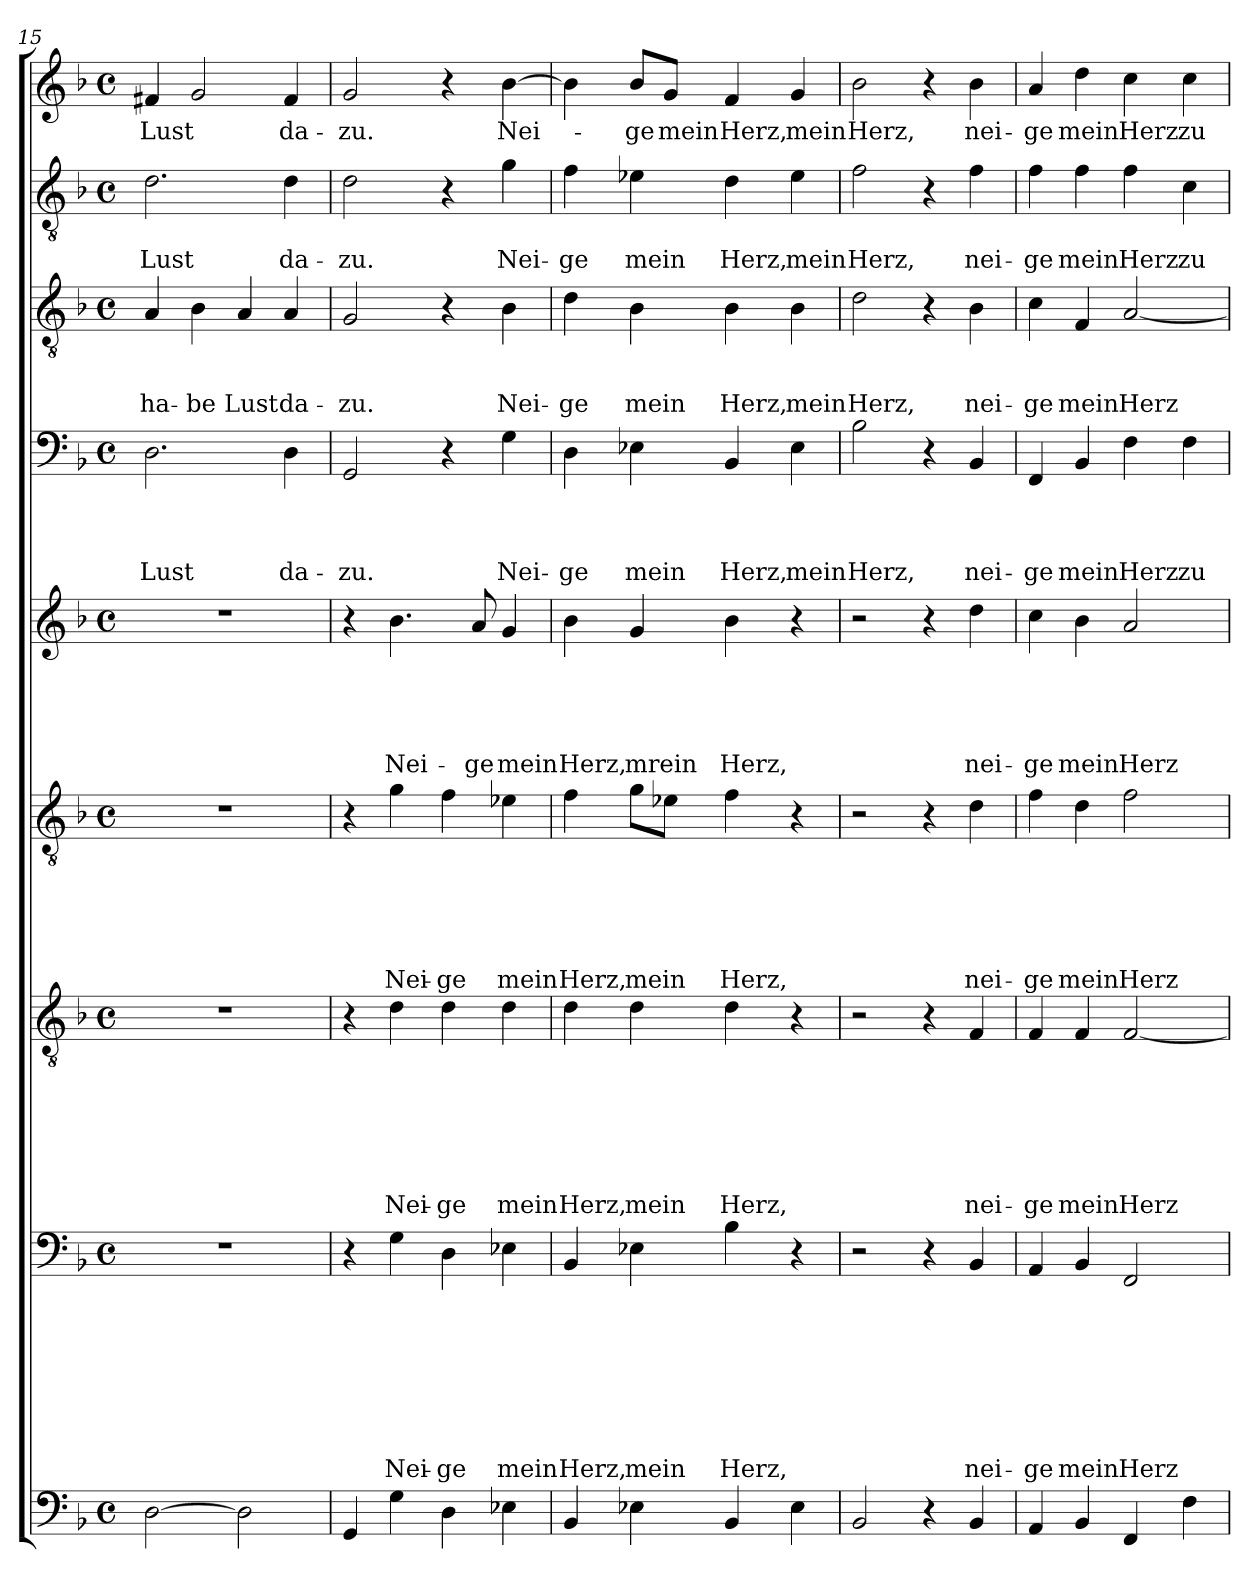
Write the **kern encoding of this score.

**kern	**kern	**text	**text	**text	**text	**text	**text	**text	**text	**kern	**text	**text	**text	**text	**text	**text	**text	**kern	**text	**text	**text	**text	**text	**text	**kern	**text	**text	**text	**text	**text	**kern	**text	**text	**text	**text	**kern	**text	**text	**text	**kern	**text	**text	**kern	**text
*part9	*part8	*part8	*part8	*part8	*part8	*part8	*part8	*part8	*part8	*part7	*part7	*part7	*part7	*part7	*part7	*part7	*part7	*part6	*part6	*part6	*part6	*part6	*part6	*part6	*part5	*part5	*part5	*part5	*part5	*part5	*part4	*part4	*part4	*part4	*part4	*part3	*part3	*part3	*part3	*part2	*part2	*part2	*part1	*part1
*staff9	*staff8	*staff8	*staff8	*staff8	*staff8	*staff8	*staff8	*staff8	*staff8	*staff7	*staff7	*staff7	*staff7	*staff7	*staff7	*staff7	*staff7	*staff6	*staff6	*staff6	*staff6	*staff6	*staff6	*staff6	*staff5	*staff5	*staff5	*staff5	*staff5	*staff5	*staff4	*staff4	*staff4	*staff4	*staff4	*staff3	*staff3	*staff3	*staff3	*staff2	*staff2	*staff2	*staff1	*staff1
*clefF4	*clefF4	*	*	*	*	*	*	*	*	*clefGv2	*	*	*	*	*	*	*	*clefGv2	*	*	*	*	*	*	*clefG2	*	*	*	*	*	*clefF4	*	*	*	*	*clefGv2	*	*	*	*clefGv2	*	*	*clefG2	*
*k[b-]	*k[b-]	*	*	*	*	*	*	*	*	*k[b-]	*	*	*	*	*	*	*	*k[b-]	*	*	*	*	*	*	*k[b-]	*	*	*	*	*	*k[b-]	*	*	*	*	*k[b-]	*	*	*	*k[b-]	*	*	*k[b-]	*
*F:	*F:	*	*	*	*	*	*	*	*	*F:	*	*	*	*	*	*	*	*F:	*	*	*	*	*	*	*F:	*	*	*	*	*	*F:	*	*	*	*	*F:	*	*	*	*F:	*	*	*F:	*
*M4/4	*M4/4	*	*	*	*	*	*	*	*	*M4/4	*	*	*	*	*	*	*	*M4/4	*	*	*	*	*	*	*M4/4	*	*	*	*	*	*M4/4	*	*	*	*	*M4/4	*	*	*	*M4/4	*	*	*M4/4	*
*met(c)	*met(c)	*	*	*	*	*	*	*	*	*met(c)	*	*	*	*	*	*	*	*met(c)	*	*	*	*	*	*	*met(c)	*	*	*	*	*	*met(c)	*	*	*	*	*met(c)	*	*	*	*met(c)	*	*	*met(c)	*
=15	=15	=15	=15	=15	=15	=15	=15	=15	=15	=15	=15	=15	=15	=15	=15	=15	=15	=15	=15	=15	=15	=15	=15	=15	=15	=15	=15	=15	=15	=15	=15	=15	=15	=15	=15	=15	=15	=15	=15	=15	=15	=15	=15	=15
!	!	!	!	!	!	!	!	!	!	!	!	!	!	!	!	!	!	!	!	!	!	!	!	!	!	!	!	!	!	!	!	!	!	!	!LO:LY:b	!	!	!	!LO:LY:b	!	!	!LO:LY:b	!	!LO:LY:b
[2D\	1r	.	.	.	.	.	.	.	.	1r	.	.	.	.	.	.	.	1r	.	.	.	.	.	.	1r	.	.	.	.	.	2.D\	.	.	.	Lust	4A/	.	.	ha-	2.d\	.	Lust	4f#X/	Lust
!	!	!	!	!	!	!	!	!	!	!	!	!	!	!	!	!	!	!	!	!	!	!	!	!	!	!	!	!	!	!	!	!	!	!	!	!	!	!	!LO:LY:b	!	!	!	!	!
.	.	.	.	.	.	.	.	.	.	.	.	.	.	.	.	.	.	.	.	.	.	.	.	.	.	.	.	.	.	.	.	.	.	.	.	4B-\	.	.	-be	.	.	.	2g/	.
!	!	!	!	!	!	!	!	!	!	!	!	!	!	!	!	!	!	!	!	!	!	!	!	!	!	!	!	!	!	!	!	!	!	!	!	!	!	!	!LO:LY:b	!	!	!	!	!
2D\]	.	.	.	.	.	.	.	.	.	.	.	.	.	.	.	.	.	.	.	.	.	.	.	.	.	.	.	.	.	.	.	.	.	.	.	4A/	.	.	Lust	.	.	.	.	.
!	!	!	!	!	!	!	!	!	!	!	!	!	!	!	!	!	!	!	!	!	!	!	!	!	!	!	!	!	!	!	!	!	!	!	!LO:LY:b	!	!	!	!LO:LY:b	!	!	!LO:LY:b	!	!LO:LY:b
.	.	.	.	.	.	.	.	.	.	.	.	.	.	.	.	.	.	.	.	.	.	.	.	.	.	.	.	.	.	.	4D\	.	.	.	da-	4A/	.	.	da-	4d\	.	da-	4f#/	da-
=16	=16	=16	=16	=16	=16	=16	=16	=16	=16	=16	=16	=16	=16	=16	=16	=16	=16	=16	=16	=16	=16	=16	=16	=16	=16	=16	=16	=16	=16	=16	=16	=16	=16	=16	=16	=16	=16	=16	=16	=16	=16	=16	=16	=16
!	!	!	!	!	!	!	!	!	!	!	!	!	!	!	!	!	!	!	!	!	!	!	!	!	!	!	!	!	!	!	!	!	!	!	!LO:LY:b	!	!	!	!LO:LY:b	!	!	!LO:LY:b	!	!LO:LY:b
4GG/	4r	.	.	.	.	.	.	.	.	4r	.	.	.	.	.	.	.	4r	.	.	.	.	.	.	4r	.	.	.	.	.	2GG/	.	.	.	-zu.	2G/	.	.	-zu.	2d\	.	-zu.	2g/	-zu.
!	!	!	!	!	!	!	!	!	!LO:LY:b	!	!	!	!	!	!	!	!LO:LY:b	!	!	!	!	!	!	!LO:LY:b	!	!	!	!	!	!LO:LY:b	!	!	!	!	!	!	!	!	!	!	!	!	!	!
4G\	4G\	.	.	.	.	.	.	.	Nei-	4d\	.	.	.	.	.	.	Nei-	4g\	.	.	.	.	.	Nei-	4.b-\	.	.	.	.	Nei-	.	.	.	.	.	.	.	.	.	.	.	.	.	.
!	!	!	!	!	!	!	!	!	!LO:LY:b	!	!	!	!	!	!	!	!LO:LY:b	!	!	!	!	!	!	!LO:LY:b	!	!	!	!	!	!	!	!	!	!	!	!	!	!	!	!	!	!	!	!
4D\	4D\	.	.	.	.	.	.	.	-ge	4d\	.	.	.	.	.	.	-ge	4f\	.	.	.	.	.	-ge	.	.	.	.	.	.	4r	.	.	.	.	4r	.	.	.	4r	.	.	4r	.
!	!	!	!	!	!	!	!	!	!	!	!	!	!	!	!	!	!	!	!	!	!	!	!	!	!	!	!	!	!	!LO:LY:b	!	!	!	!	!	!	!	!	!	!	!	!	!	!
.	.	.	.	.	.	.	.	.	.	.	.	.	.	.	.	.	.	.	.	.	.	.	.	.	8a/	.	.	.	.	-ge	.	.	.	.	.	.	.	.	.	.	.	.	.	.
!	!	!	!	!	!	!	!	!	!LO:LY:b	!	!	!	!	!	!	!	!LO:LY:b	!	!	!	!	!	!	!LO:LY:b	!	!	!	!	!	!LO:LY:b	!	!	!	!	!LO:LY:b	!	!	!	!LO:LY:b	!	!	!LO:LY:b	!	!LO:LY:b
4E-X\	4E-X\	.	.	.	.	.	.	.	mein	4d\	.	.	.	.	.	.	mein	4e-X\	.	.	.	.	.	mein	4g/	.	.	.	.	mein	4G\	.	.	.	Nei-	4B-\	.	.	Nei-	4g\	.	Nei-	[4b-\	Nei-
=17	=17	=17	=17	=17	=17	=17	=17	=17	=17	=17	=17	=17	=17	=17	=17	=17	=17	=17	=17	=17	=17	=17	=17	=17	=17	=17	=17	=17	=17	=17	=17	=17	=17	=17	=17	=17	=17	=17	=17	=17	=17	=17	=17	=17
!	!	!	!	!	!	!	!	!	!LO:LY:b	!	!	!	!	!	!	!	!LO:LY:b	!	!	!	!	!	!	!LO:LY:b	!	!	!	!	!	!LO:LY:b	!	!	!	!	!LO:LY:b	!	!	!	!LO:LY:b	!	!	!LO:LY:b	!	!
4BB-/	4BB-/	.	.	.	.	.	.	.	Herz,	4d\	.	.	.	.	.	.	Herz,	4f\	.	.	.	.	.	Herz,	4b-\	.	.	.	.	Herz,	4D\	.	.	.	-ge	4d\	.	.	-ge	4f\	.	-ge	4b-\]	.
!	!	!	!	!	!	!	!	!	!LO:LY:b	!	!	!	!	!	!	!	!LO:LY:b	!	!	!	!	!	!	!LO:LY:b	!	!	!	!	!	!LO:LY:b	!	!	!	!	!LO:LY:b	!	!	!	!LO:LY:b	!	!	!LO:LY:b	!	!LO:LY:b
4E-X\	4E-X\	.	.	.	.	.	.	.	mein	4d\	.	.	.	.	.	.	mein	8g\L	.	.	.	.	.	mein	4g/	.	.	.	.	mrein	4E-X\	.	.	.	mein	4B-\	.	.	mein	4e-X\	.	mein	8b-/L	-ge
!	!	!	!	!	!	!	!	!	!	!	!	!	!	!	!	!	!	!	!	!	!	!	!	!	!	!	!	!	!	!	!	!	!	!	!	!	!	!	!	!	!	!	!	!LO:LY:b
.	.	.	.	.	.	.	.	.	.	.	.	.	.	.	.	.	.	8e-X\J	.	.	.	.	.	.	.	.	.	.	.	.	.	.	.	.	.	.	.	.	.	.	.	.	8g/J	mein
!	!	!	!	!	!	!	!	!	!LO:LY:b	!	!	!	!	!	!	!	!LO:LY:b	!	!	!	!	!	!	!LO:LY:b	!	!	!	!	!	!LO:LY:b	!	!	!	!	!LO:LY:b	!	!	!	!LO:LY:b	!	!	!LO:LY:b	!	!LO:LY:b
4BB-/	4B-\	.	.	.	.	.	.	.	Herz,	4d\	.	.	.	.	.	.	Herz,	4f\	.	.	.	.	.	Herz,	4b-\	.	.	.	.	Herz,	4BB-/	.	.	.	Herz,	4B-\	.	.	Herz,	4d\	.	Herz,	4f/	Herz,
!	!	!	!	!	!	!	!	!	!	!	!	!	!	!	!	!	!	!	!	!	!	!	!	!	!	!	!	!	!	!	!	!	!	!	!LO:LY:b	!	!	!	!LO:LY:b	!	!	!LO:LY:b	!	!LO:LY:b
4E-\	4r	.	.	.	.	.	.	.	.	4r	.	.	.	.	.	.	.	4r	.	.	.	.	.	.	4r	.	.	.	.	.	4E-\	.	.	.	mein	4B-\	.	.	mein	4e-\	.	mein	4g/	mein
=18	=18	=18	=18	=18	=18	=18	=18	=18	=18	=18	=18	=18	=18	=18	=18	=18	=18	=18	=18	=18	=18	=18	=18	=18	=18	=18	=18	=18	=18	=18	=18	=18	=18	=18	=18	=18	=18	=18	=18	=18	=18	=18	=18	=18
!	!	!	!	!	!	!	!	!	!	!	!	!	!	!	!	!	!	!	!	!	!	!	!	!	!	!	!	!	!	!	!	!	!	!	!LO:LY:b	!	!	!	!LO:LY:b	!	!	!LO:LY:b	!	!LO:LY:b
2BB-/	2r	.	.	.	.	.	.	.	.	2r	.	.	.	.	.	.	.	2r	.	.	.	.	.	.	2r	.	.	.	.	.	2B-\	.	.	.	Herz,	2d\	.	.	Herz,	2f\	.	Herz,	2b-\	Herz,
4r	4r	.	.	.	.	.	.	.	.	4r	.	.	.	.	.	.	.	4r	.	.	.	.	.	.	4r	.	.	.	.	.	4r	.	.	.	.	4r	.	.	.	4r	.	.	4r	.
!	!	!	!	!	!	!	!	!	!LO:LY:b	!	!	!	!	!	!	!	!LO:LY:b	!	!	!	!	!	!	!LO:LY:b	!	!	!	!	!	!LO:LY:b	!	!	!	!	!LO:LY:b	!	!	!	!LO:LY:b	!	!	!LO:LY:b	!	!LO:LY:b
4BB-/	4BB-/	.	.	.	.	.	.	.	nei-	4F/	.	.	.	.	.	.	nei-	4d\	.	.	.	.	.	nei-	4dd\	.	.	.	.	nei-	4BB-/	.	.	.	nei-	4B-\	.	.	nei-	4f\	.	nei-	4b-\	nei-
!!LO:PB:g=z
=19	=19	=19	=19	=19	=19	=19	=19	=19	=19	=19	=19	=19	=19	=19	=19	=19	=19	=19	=19	=19	=19	=19	=19	=19	=19	=19	=19	=19	=19	=19	=19	=19	=19	=19	=19	=19	=19	=19	=19	=19	=19	=19	=19	=19
!	!	!	!	!	!	!	!	!	!LO:LY:b	!	!	!	!	!	!	!	!LO:LY:b	!	!	!	!	!	!	!LO:LY:b	!	!	!	!	!	!LO:LY:b	!	!	!	!	!LO:LY:b	!	!	!	!LO:LY:b	!	!	!LO:LY:b	!	!LO:LY:b
4AA/	4AA/	.	.	.	.	.	.	.	-ge	4F/	.	.	.	.	.	.	-ge	4f\	.	.	.	.	.	-ge	4cc\	.	.	.	.	-ge	4FF/	.	.	.	-ge	4c\	.	.	-ge	4f\	.	-ge	4a/	-ge
!	!	!	!	!	!	!	!	!	!LO:LY:b	!	!	!	!	!	!	!	!LO:LY:b	!	!	!	!	!	!	!LO:LY:b	!	!	!	!	!	!LO:LY:b	!	!	!	!	!LO:LY:b	!	!	!	!LO:LY:b	!	!	!LO:LY:b	!	!LO:LY:b
4BB-/	4BB-/	.	.	.	.	.	.	.	mein	4F/	.	.	.	.	.	.	mein	4d\	.	.	.	.	.	mein	4b-\	.	.	.	.	mein	4BB-/	.	.	.	mein	4F/	.	.	mein	4f\	.	mein	4dd\	mein
!	!	!	!	!	!	!	!	!	!LO:LY:b	!	!	!	!	!	!	!	!LO:LY:b	!	!	!	!	!	!	!LO:LY:b	!	!	!	!	!	!LO:LY:b	!	!	!	!	!LO:LY:b	!	!	!	!LO:LY:b	!	!	!LO:LY:b	!	!LO:LY:b
4FF/	2FF/	.	.	.	.	.	.	.	Herz	[2F/	.	.	.	.	.	.	Herz	2f\	.	.	.	.	.	Herz	2a/	.	.	.	.	Herz	4F\	.	.	.	Herz	[2A/	.	.	Herz	4f\	.	Herz	4cc\	Herz
!	!	!	!	!	!	!	!	!	!	!	!	!	!	!	!	!	!	!	!	!	!	!	!	!	!	!	!	!	!	!	!	!	!	!	!LO:LY:b	!	!	!	!	!	!	!LO:LY:b	!	!LO:LY:b
4F\	.	.	.	.	.	.	.	.	.	.	.	.	.	.	.	.	.	.	.	.	.	.	.	.	.	.	.	.	.	.	4F\	.	.	.	zu	.	.	.	.	4c\	.	zu	4cc\	zu
=	=	=	=	=	=	=	=	=	=	=	=	=	=	=	=	=	=	=	=	=	=	=	=	=	=	=	=	=	=	=	=	=	=	=	=	=	=	=	=	=	=	=	=	=
*-	*-	*-	*-	*-	*-	*-	*-	*-	*-	*-	*-	*-	*-	*-	*-	*-	*-	*-	*-	*-	*-	*-	*-	*-	*-	*-	*-	*-	*-	*-	*-	*-	*-	*-	*-	*-	*-	*-	*-	*-	*-	*-	*-	*-
